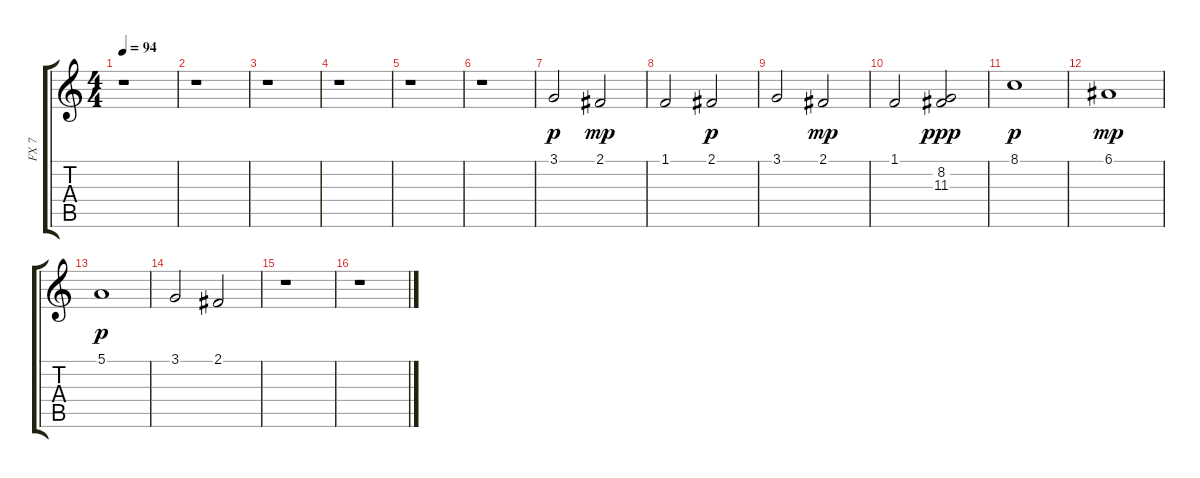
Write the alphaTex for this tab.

\track ("FX 7" "FX 7") {instrument fx7echoes}
\staff {score tabs}
\tuning (E4 B3 G3 D3 A2 E2) {hide}
\ts (4 4)
\tempo 94
\clef g2
\ks c
r.1{dy f} |
r.1 |
r.1 |
r.1 |
r.1 |
r.1 |
3.1.2{dy p} 2.1.2{dy mp} |
1.1.2 2.1.2{dy p} |
3.1.2 2.1.2{dy mp} |
1.1.2 (8.2 11.3).2{dy ppp} |
8.1.1{dy p} |
6.1.1{dy mp} |
5.1.1{dy p} |
3.1.2 2.1.2 |
r.1 |
r.1
